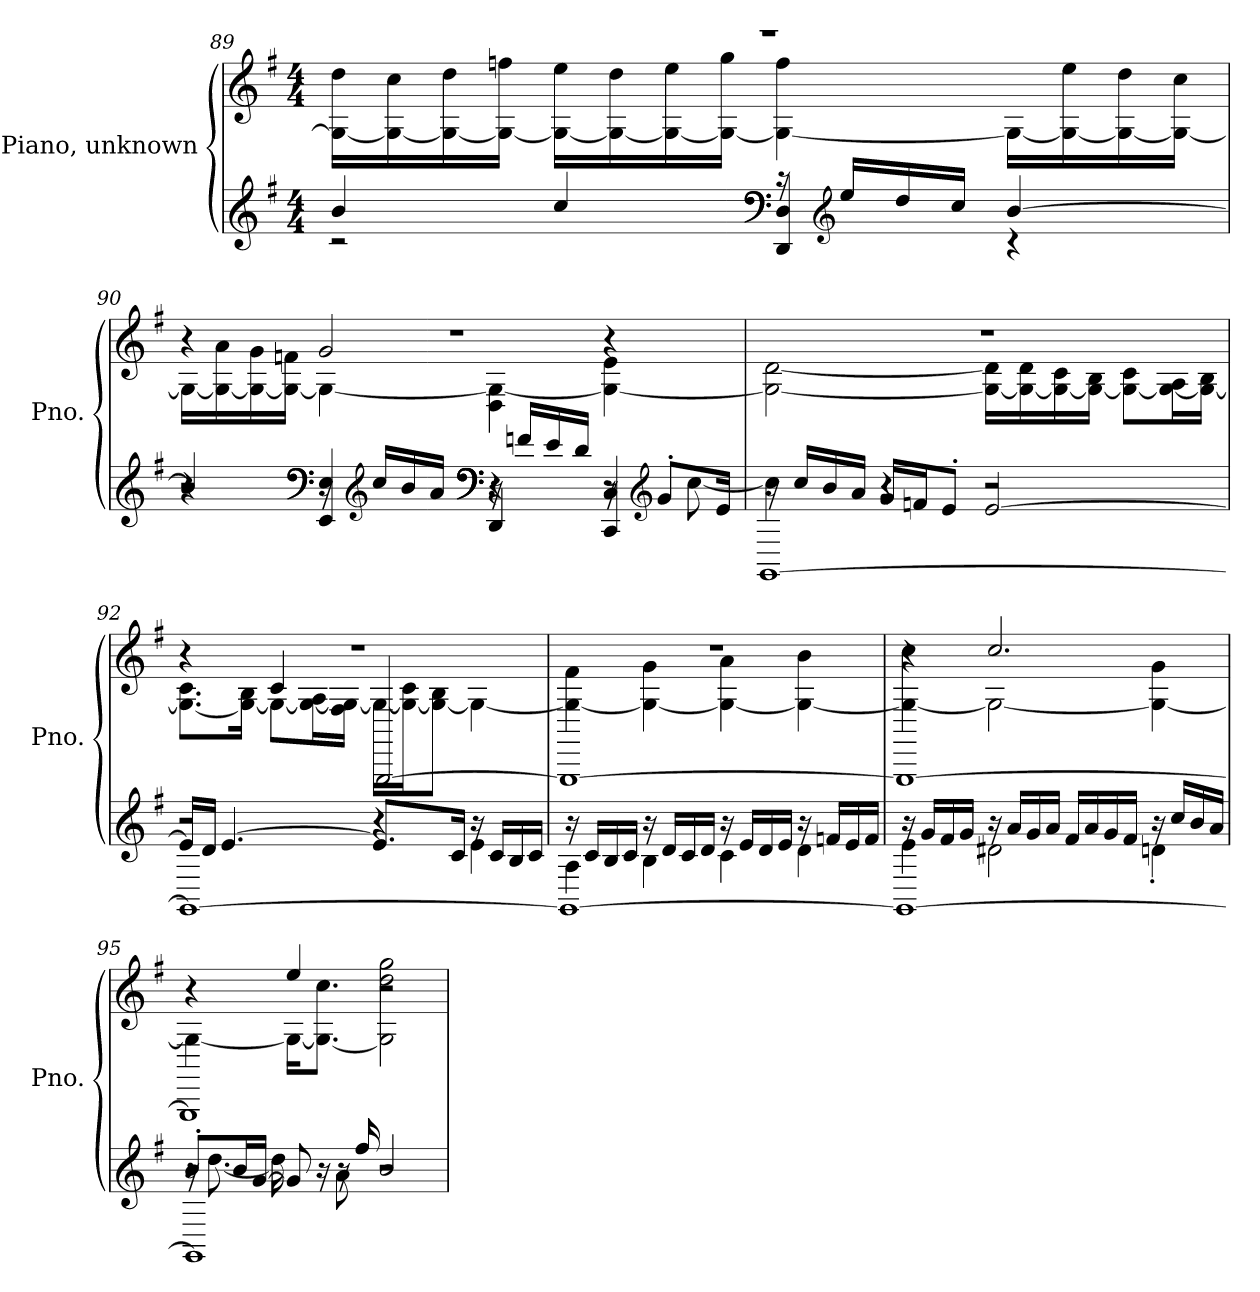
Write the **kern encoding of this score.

**kern	**kern
*part1	*part1
*staff2	*staff1
*I"Piano, unknown	*
*I'Pno.	*
!!LO:LB:g=z
*clefG2	*clefG2
*k[f#]	*k[f#]
*M4/4	*M4/4
=89	=89
*^	*^
4b/	2r	1r	16G\_ 16dd\LL
.	.	.	16G\_ 16cc\
.	.	.	16G\_ 16dd\
.	.	.	16G\_ 16ffn\JJ
4cc/	.	.	16G\_ 16ee\LL
.	.	.	16G\_ 16dd\
.	.	.	16G\_ 16ee\
.	.	.	16G\_ 16gg\JJ
*clefF4	*	*	*
16r	4DD/ 4D/	.	4G\_ 4ff\
*clefG2	*	*	*
16ee/LL	.	.	.
16dd/	.	.	.
16cc/JJ	.	.	.
[4b/	4r	.	16G\LL_
.	.	.	16G\_ 16ee\
.	.	.	16G\_ 16dd\
.	.	.	16G\_ 16cc\JJ
!!LO:LB:g=z
=90	=90	=90	=90
*	*^	*	*^
4b/]	2r	4r	1r	16G\LL_	4r
.	.	.	.	16G\_ 16a\	.
.	.	.	.	16G\_ 16g\	.
.	.	.	.	16G\_ 16fn\JJ	.
*clefF4	*	*	*	*	*
16r	.	4EE/ 4E/	.	4G\_	2g/
*clefG2	*	*	*	*	*
16cc/LL	.	.	.	.	.
16b/	.	.	.	.	.
16a/JJ	.	.	.	.	.
*clefF4	*	*	*	*	*
16r	4r	4DD/	.	4D\ 4G\_	.
16fn/LL	.	.	.	.	.
16e/	.	.	.	.	.
16d/JJ	.	.	.	.	.
16r	8r	4CC/ 4C/	.	4G\_ 4e\	4r
*clefG2	*	*	*	*	*
8g'/L	.	.	.	.	.
.	[8cc\	.	.	.	.
16e/Jk	.	.	.	.	.
*	*	*	*	*v	*v
=91	=91	=91	=91	=91
16r	4cc\]	[1GG	1r	2G\_ [2d\
16cc/LL	.	.	.	.
16b/	.	.	.	.
16a/JJ	.	.	.	.
16g/LL	4r	.	.	.
16fn/J	.	.	.	.
8e'/J	.	.	.	.
[2e/	2r	.	.	16G\_ 16d\]LL
.	.	.	.	16G\_ 16d\
.	.	.	.	16G\_ 16c\
.	.	.	.	16G\_ 16B\JJ
.	.	.	.	8G\_ 8c\L
.	.	.	.	16G\_ 16A\L
.	.	.	.	16G\_ 16B\JJ
!!LO:PB:g=z
=92	=92	=92	=92	=92
*	*	*	*	*^
16e/LL]	2r	1GG_	1r	8.G\_ 8.c\L	4r
16d/JJ	.	.	.	.	.
[4.e/	.	.	.	.	.
.	.	.	.	16G\_ 16B\Jk	.
.	.	.	.	8G\L_	4c/
.	.	.	.	16G\_ 16A\L	.
.	.	.	.	16F#\ 16G\_JJ	.
8.e/L]	4r	.	.	16G\LL_	[2GGG/
.	.	.	.	16G\_ 16c\J	.
.	.	.	.	8G\_ 8B\J	.
16c/Jk	.	.	.	.	.
16r	4e\	.	.	4G\_	.
16c/LL	.	.	.	.	.
16B/	.	.	.	.	.
16c/JJ	.	.	.	.	.
=93	=93	=93	=93	=93	=93
16r	4A\	1GG_	1r	4G\_ 4f#\	1GGG_
16c/LL	.	.	.	.	.
16B/	.	.	.	.	.
16c/JJ	.	.	.	.	.
16r	4B\	.	.	4G\_ 4g\	.
16d/LL	.	.	.	.	.
16c/	.	.	.	.	.
16d/JJ	.	.	.	.	.
16r	4c\	.	.	4G\_ 4a\	.
16e/LL	.	.	.	.	.
16d/	.	.	.	.	.
16e/JJ	.	.	.	.	.
16r	4d\	.	.	4G\_ 4b\	.
16fn/LL	.	.	.	.	.
16e/	.	.	.	.	.
16f/JJ	.	.	.	.	.
!!LO:LB:g=z	!!	!!
=94	=94	=94	=94	=94	=94
16r	4e\	1GG_	4r	4G\_ 4cc\	1GGG_
16g/LL	.	.	.	.	.
16f#/	.	.	.	.	.
16g/JJ	.	.	.	.	.
16r	2d#X\	.	2.cc/	2G\_	.
16a/LL	.	.	.	.	.
16g/	.	.	.	.	.
16a/JJ	.	.	.	.	.
16f#/LL	.	.	.	.	.
16a/	.	.	.	.	.
16g/	.	.	.	.	.
16f#/JJ	.	.	.	.	.
16r	4dn'\	.	.	4G\_ 4g\	.
16cc/LL	.	.	.	.	.
16b/	.	.	.	.	.
16a/JJ	.	.	.	.	.
=95	=95	=95	=95	=95	=95
8b'/L	16r	1GG]	4r	4G\_	1GGG]
.	[8.dd\	.	.	.	.
16b/L	.	.	.	.	.
[16g/JJ	.	.	.	.	.
8g/]	16dd\]	.	4ee/	16G\KL_	.
.	16r	.	.	8.G\_ 8.cc\J	.
16r	8a\	.	.	.	.
16ff#/	.	.	.	.	.
2b/	2r	.	2r	2G\] 2dd\ 2gg\	.
*v	*v	*v	*	*	*
*	*v	*v	*v
=	=
*-	*-
